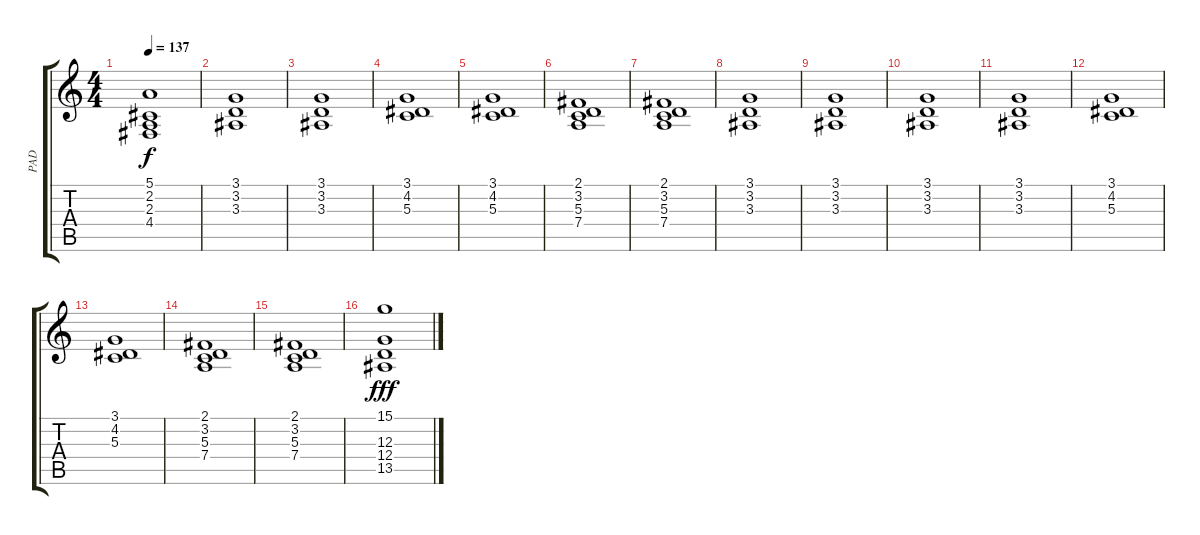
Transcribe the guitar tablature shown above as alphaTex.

\track ("PAD" "PAD") {instrument synthstrings1}
\staff {score tabs}
\tuning (E4 B3 G3 D3 A2 E2) {hide}
\ts (4 4)
\tempo 137
\clef g2
\ks c
(5.1 2.2 2.3 4.4).1{dy f} |
(3.1 3.2 3.3).1 |
(3.1 3.2 3.3).1 |
(3.1 4.2 5.3).1 |
(3.1 4.2 5.3).1 |
(2.1 3.2 5.3 7.4).1 |
(2.1 3.2 5.3 7.4).1 |
(3.1 3.2 3.3).1 |
(3.1 3.2 3.3).1 |
(3.1 3.2 3.3).1 |
(3.1 3.2 3.3).1 |
(3.1 4.2 5.3).1 |
(3.1 4.2 5.3).1 |
(2.1 3.2 5.3 7.4).1 |
(2.1 3.2 5.3 7.4).1 |
(15.1 12.3 12.4 13.5).1{dy fff}
